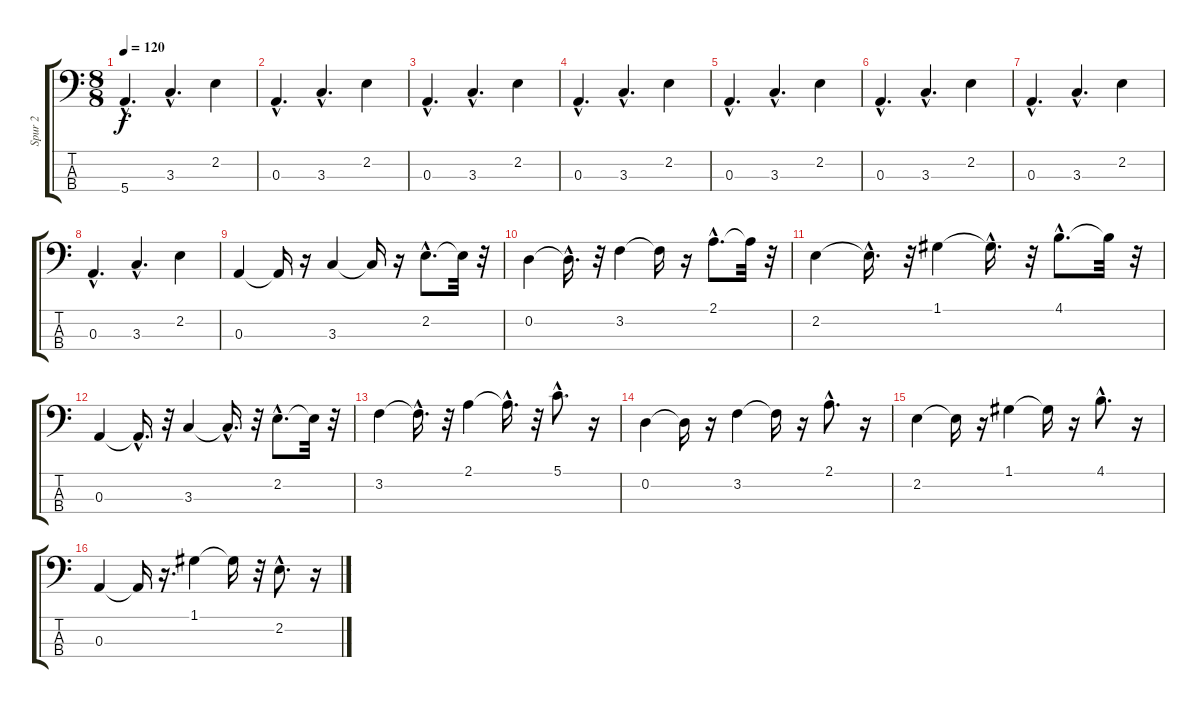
\track ("Spur 2" "Spur 2") {instrument acousticguitarnylon}
\staff {score tabs}
\tuning (G2 D2 A1 E1) {hide}
\ts (8 8)
\tempo 120
\clef f4
\ks c
5.4{hac}.4{d dy f instrument acousticguitarnylon} 3.3{hac}.4{d} 2.2.4 |
0.3{hac}.4{d} 3.3{hac}.4{d} 2.2.4 |
0.3{hac}.4{d} 3.3{hac}.4{d} 2.2.4 |
0.3{hac}.4{d} 3.3{hac}.4{d} 2.2.4 |
0.3{hac}.4{d} 3.3{hac}.4{d} 2.2.4 |
0.3{hac}.4{d} 3.3{hac}.4{d} 2.2.4 |
0.3{hac}.4{d} 3.3{hac}.4{d} 2.2.4 |
0.3{hac}.4{d} 3.3{hac}.4{d} 2.2.4 |
0.3.4 0.3{t}.16 r.16 3.3.4 3.3{t}.16 r.16 2.2{hac}.8{d} 2.2{t}.32 r.32 |
0.2.4 0.2{hac t}.16{d} r.32 3.2.4 3.2{t}.16 r.16 2.1{hac}.8{d} 2.1{t}.32 r.32 |
2.2.4 2.2{hac t}.16{d} r.32 1.1.4 1.1{hac t}.16{d} r.32 4.1{hac}.8{d} 4.1{t}.32 r.32 |
0.3.4 0.3{hac t}.16{d} r.32 3.3.4 3.3{hac t}.16{d} r.32 2.2{hac}.8{d} 2.2{t}.32 r.32 |
3.2.4 3.2{hac t}.16{d} r.32 2.1.4 2.1{hac t}.16{d} r.32 5.1{hac}.8{d} r.16 |
0.2.4 0.2{t}.16 r.16 3.2.4 3.2{t}.16 r.16 2.1{hac}.8{d} r.16 |
2.2.4 2.2{t}.16 r.16 1.1.4 1.1{t}.16 r.16 4.1{hac}.8{d} r.16 |
0.3.4 0.3{t}.16 r.16{d} 1.1.4 1.1{t}.16 r.32 2.2{hac}.8{d} r.16
